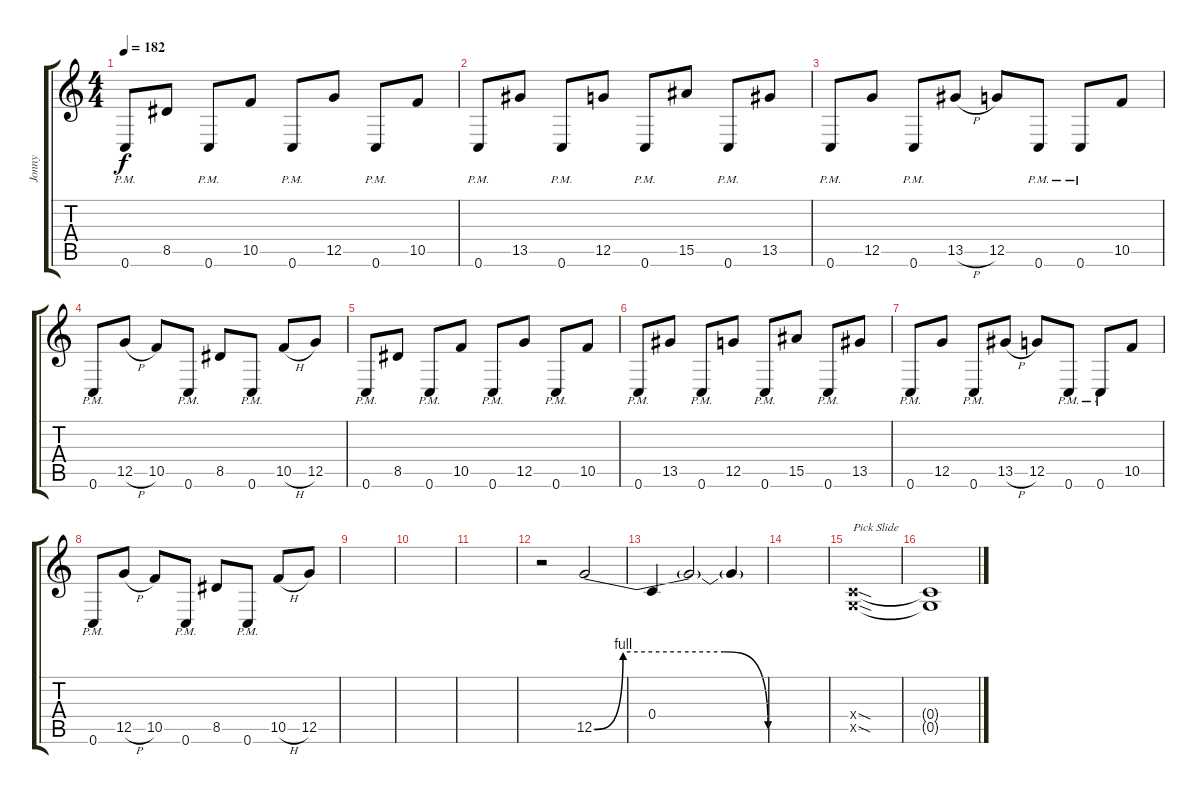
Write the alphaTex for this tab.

\track ("Jonny" "Jonny") {instrument distortionguitar}
\staff {score tabs}
\tuning (D4 A3 F3 C3 G2 C2) {hide}
\ts (4 4)
\tempo 182
\clef g2
\ks c
0.6{pm}.8{dy f} 8.5.8 0.6{pm}.8 10.5.8 0.6{pm}.8 12.5.8 0.6{pm}.8 10.5.8 |
0.6{pm}.8 13.5.8 0.6{pm}.8 12.5.8 0.6{pm}.8 15.5.8 0.6{pm}.8 13.5.8 |
0.6{pm}.8 12.5.8 0.6{pm}.8 13.5{h}.8 12.5.8 0.6{pm}.8 0.6{pm}.8 10.5.8 |
0.6{pm}.8 12.5{h}.8 10.5.8 0.6{pm}.8 8.5.8 0.6{pm}.8 10.5{h}.8 12.5.8 |
0.6{pm}.8 8.5.8 0.6{pm}.8 10.5.8 0.6{pm}.8 12.5.8 0.6{pm}.8 10.5.8 |
0.6{pm}.8 13.5.8 0.6{pm}.8 12.5.8 0.6{pm}.8 15.5.8 0.6{pm}.8 13.5.8 |
0.6{pm}.8 12.5.8 0.6{pm}.8 13.5{h}.8 12.5.8 0.6{pm}.8 0.6{pm}.8 10.5.8 |
0.6{pm}.8 12.5{h}.8 10.5.8 0.6{pm}.8 8.5.8 0.6{pm}.8 10.5{h}.8 12.5.8 |
|
|
|
r.2 12.5{be (custom 0 0 10 4 20 4 30 4 45 4 60 0)}.2 |
0.4.4 12.5{t}.2 12.5{t}.4 |
|
(0.4{sod x} 0.5{sod x}).1{txt "Pick Slide"} |
(0.4{t} 0.5{t}).1
